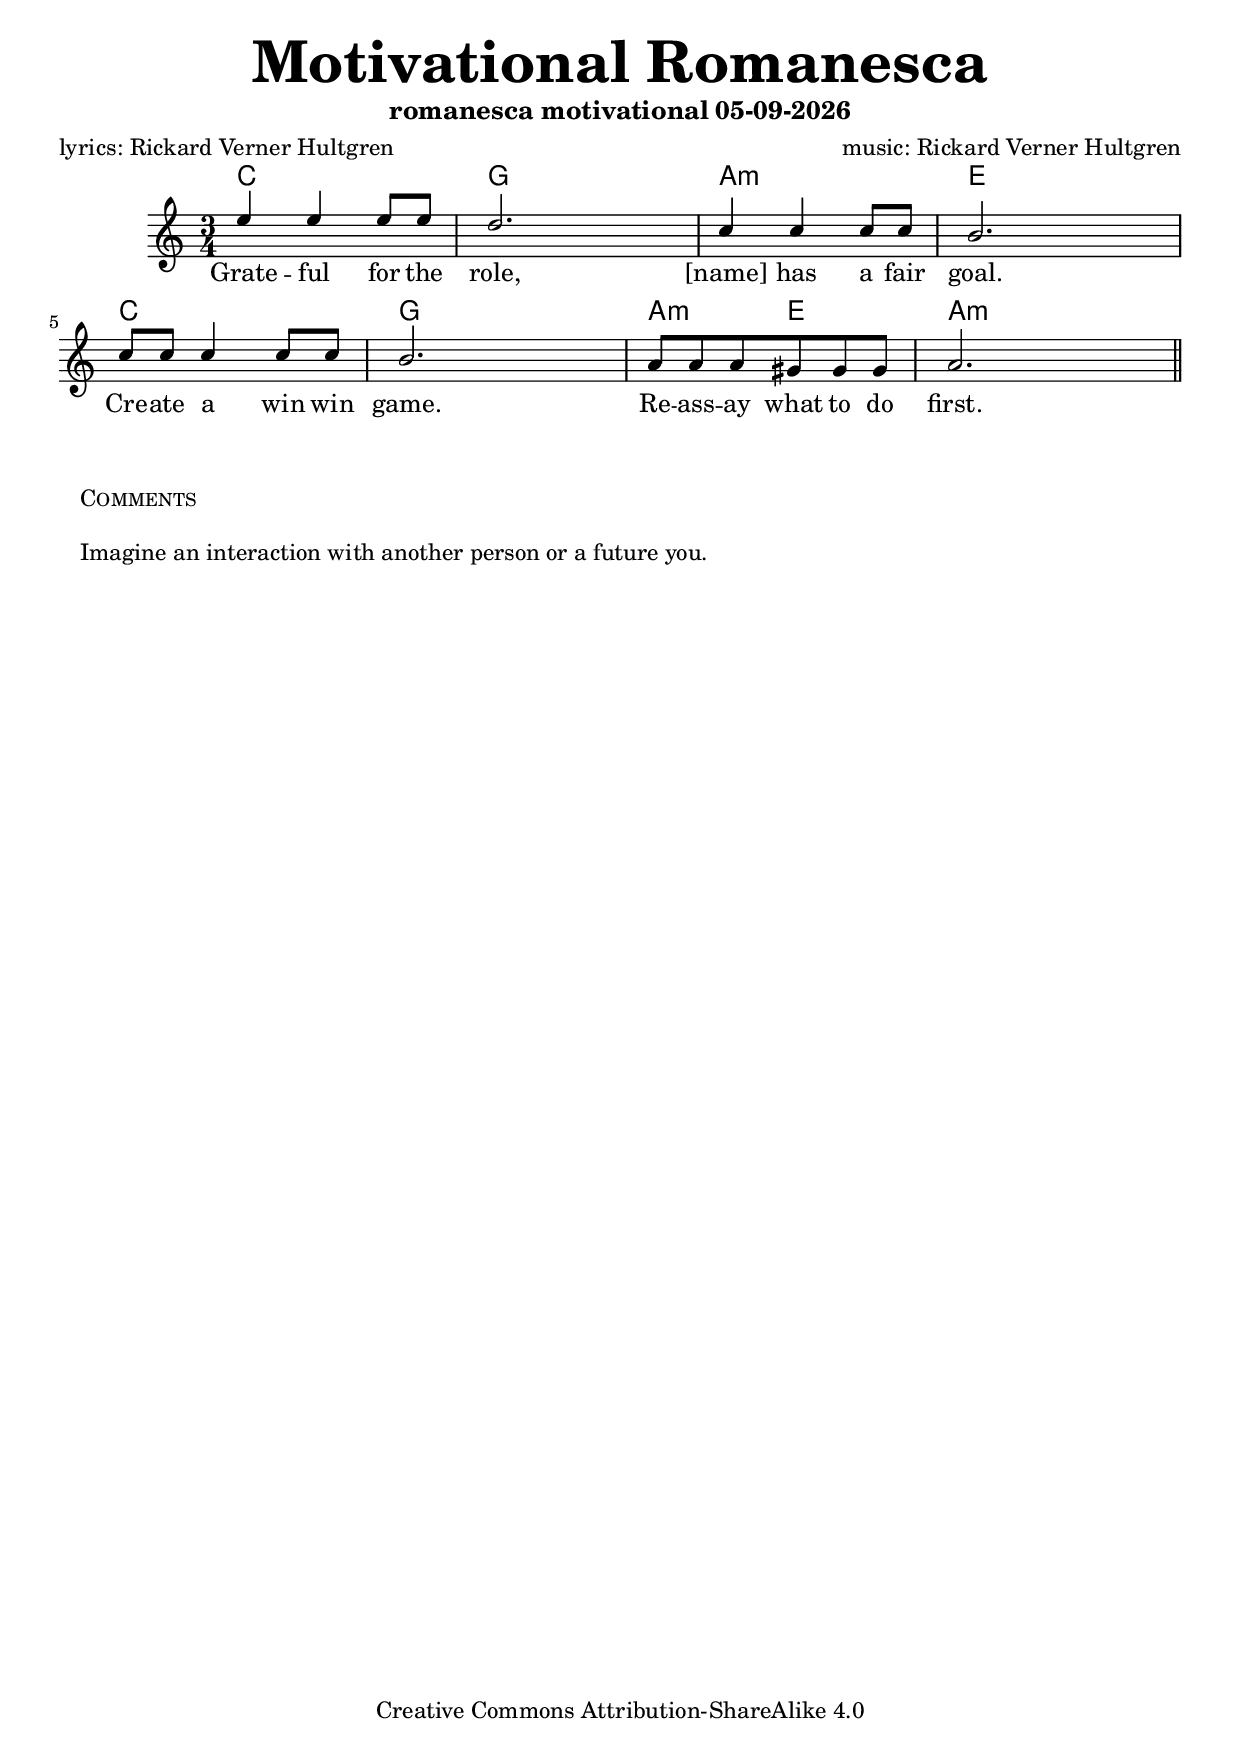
%%
%%Copyright 2018 Rickard Verner Hultgren
%%Redistribution and use in source and binary forms, with or without modification, are permitted provided that the following conditions are met:
%%1. Redistributions of source code must retain the above copyright notice, this list of conditions and the following disclaimer.
%%2. Redistributions in binary form must reproduce the above copyright notice, this list of conditions and the following disclaimer in the documentation and/or other materials provided with the distribution.
%%THIS SOFTWARE IS PROVIDED BY THE COPYRIGHT HOLDERS AND CONTRIBUTORS "AS IS" AND ANY EXPRESS OR IMPLIED WARRANTIES, INCLUDING, BUT NOT LIMITED TO, THE IMPLIED WARRANTIES OF MERCHANTABILITY AND FITNESS FOR A PARTICULAR PURPOSE ARE DISCLAIMED. IN NO EVENT SHALL THE COPYRIGHT HOLDER OR CONTRIBUTORS BE LIABLE FOR ANY DIRECT, INDIRECT, INCIDENTAL, SPECIAL, EXEMPLARY, OR CONSEQUENTIAL DAMAGES (INCLUDING, BUT NOT LIMITED TO, PROCUREMENT OF SUBSTITUTE GOODS OR SERVICES; LOSS OF USE, DATA, OR PROFITS; OR BUSINESS INTERRUPTION) HOWEVER CAUSED AND ON ANY THEORY OF LIABILITY, WHETHER IN CONTRACT, STRICT LIABILITY, OR TORT (INCLUDING NEGLIGENCE OR OTHERWISE) ARISING IN ANY WAY OUT OF THE USE OF THIS SOFTWARE, EVEN IF ADVISED OF THE POSSIBILITY OF SUCH DAMAGE.


\version "2.18.2"
 
%%\include "svenska.ly"
%%\include "english.ly"

swing = \mark \markup { 
  \line \general-align #Y #DOWN { 
  \score { \new Staff \with {
    fontSize = #-2
    \override StaffSymbol #'line-count = #0 
    \override VerticalAxisGroup #'Y-extent = #'(0 . 0)
  }
  \relative { 
    \stemUp 
    \override Score.SpacingSpanner 
      #'common-shortest-duration = #(ly:make-moment 3 16)
    \override Beam #'positions = #'(2.5 . 2.5)
  }}
  
  }
}

date = #(strftime "%d-%m-%Y" (localtime (current-time)))

italic = {
  \override Lyrics.LyricText.font-shape = #'italic
  
}

bold = {

  \override Lyrics.LyricText.font-series = #'bold
}

normal = {
  \revert Lyrics.LyricText.font-shape
  \revert Lyrics.LyricText.font-series
}


\header {
  title = \markup {  \fontsize #4"Motivational Romanesca"}
  subtitle = \markup {  "romanesca motivational" \date }
  poet = "lyrics: Rickard Verner Hultgren"
  composer = "music: Rickard Verner Hultgren"
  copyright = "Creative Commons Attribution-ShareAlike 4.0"
}

keyTime = { \key c \major \time 3/4 }
ManualOneVoiceOneMusic = \relative c' {

      
      
  		e'4 e4 e8 e 
                d2.
		c4 c4 c8 c
		b2. 
		c8 c8 c4 c8 c8
		b2.
		a8 a a gis gis gis
                a2.

        	
		
}


ManualTwoTwoMusic = \relative c {
 <b d f g>1 <c d f a >1  <c e g>1 <b d f g>1 <c e g>1 <c e g>1 <c e g>1 <c e g>1 <c d f a>1 <c d f a>1 <c e g>1 <c e g>1 \bar ":|"
}



\layout {
  \context {
    \Score
    proportionalNotationDuration = #(ly:make-moment 1 4)
    
  }
}

\score {
  <<  % PianoStaff and Pedal Staff must be simultaneous
    \new PianoStaff <<
      \chords { c2. g2. a2.:m e2. c2. g2. a4.:m e4. a2.:m}
      \new Staff = "ManualOne" <<
\textLengthOn
s1*6^\markup {  }
\keyTime  % set key and time signature
        \clef "treble"
        \new Voice {
          \swing
          \voiceOne
         
          \ManualOneVoiceOneMusic
          \bar "||"
        }
        \addlyrics {
        Grate -- ful for the role, [name] has a fair goal. Cre -- ate a win win game. Re -- ass -- ay what to do first.
        [Name]'s role is to ---. The fair goal is to ---. Cre -- ate a win win game. Re -- ass -- ay what to do first.
        } 
      >>  % end ManualOne Staff context
      %%\new Staff = "ManualTwo" \with {

      
      %%} <<
      %%  \keyTime
      %%  \clef "bass"
      %%  \new Voice {
      %%    \ManualTwoTwoMusic
      %%   \bar "||"
      %%  }
       
      %%>>   % end ManualTwo Staff context
      
    >>
>>    
\layout {}
\midi {\tempo 4 = 120}
}
    




#(define-markup-list-command (paragraph layout props args) (markup-list?)
  (interpret-markup-list layout props
   (make-justified-lines-markup-list (cons (make-hspace-markup 2) args))))

\markuplist {
    \vspace #2
    \paragraph { \smallCaps{Comments}}
    \vspace #.75
    \paragraph {Imagine an interaction with another person or a future you.}
  }

